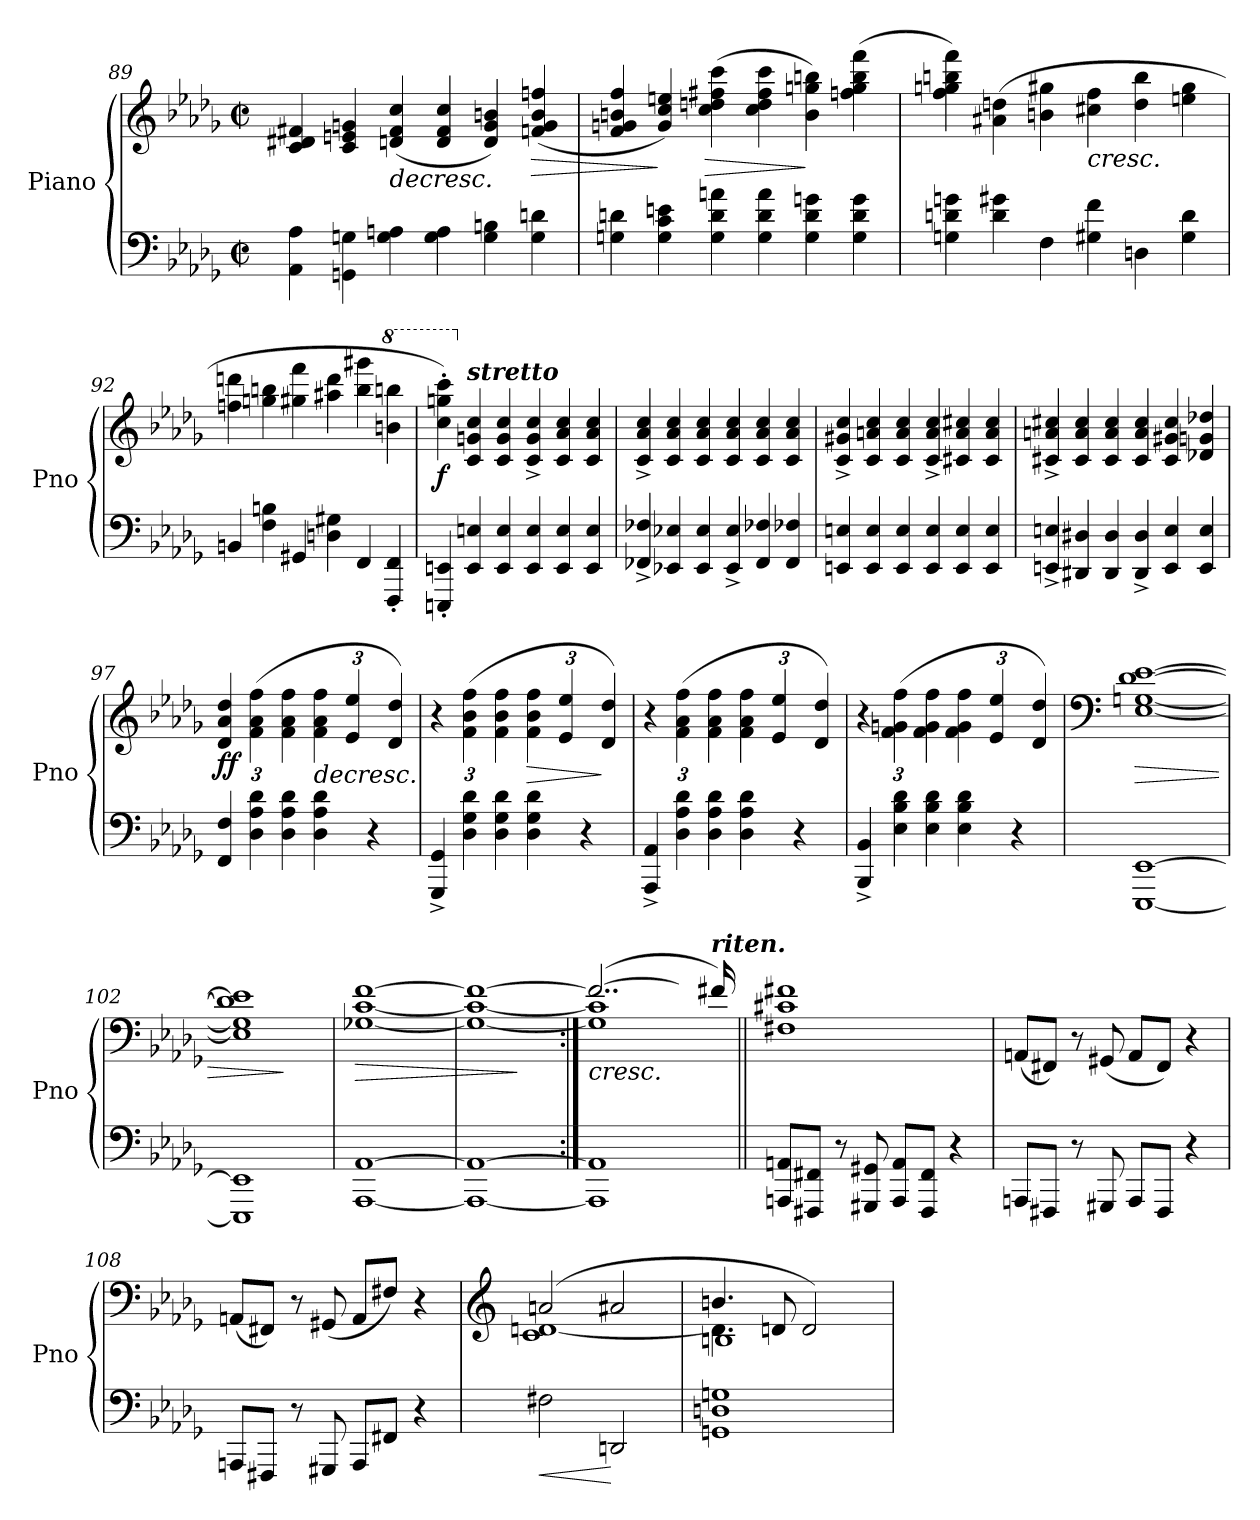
**kern	**kern	**dynam
*part1	*part1	*part1
*staff2	*staff1	*staff1/2
*I"Piano	*	*
*I'Pno	*	*
*clefF4	*clefG2	*
*k[b-e-a-d-g-]	*k[b-e-a-d-g-]	*
*M4/4	*M4/4	*
*met(c|)	*met(c|)	*
*Xtuplet	*Xtuplet	*
=89	=89	=89
6AA-\ 6A-\	6c/ 6d#X/ 6f#X/	.
6GGn\ 6Gn\	6c/ 6en/ 6gn/	.
!	!	!LO:HP:b
!	!	!LO:DY:n=1:b
6G\ 6An\	(>6dn/ 6f#/ 6cc/	> other-dynamics
6G\ 6A\	6d/ 6f#/ 6cc/	.
6G\ 6Bn\	6d/ 6g/ 6bn/)	.
!	!	!LO:HP:b
6G\ 6dn\	(>6fn/ 6g/ 6b/ 6ffn/	>
=90	=90	=90
6Gn\ 6dn\	6f/ 6gn/ 6bn/ 6ff/	.
6G\ 6c\ 6en\	6g/ 6cc/ 6een/)	]
!	!	!LO:HP:b
6G\ 6d\ 6an\	(6cc\ 6ddn\ 6ff#X\ 6ccc\	>
6G\ 6d\ 6a\	6cc\ 6dd\ 6ff#\ 6ccc\	.
6G\ 6d\ 6gn\	6b\ 6ggn\ 6bbn\)	]
6G\ 6d\ 6g\	(6ffn\ 6gg\ 6bb\ 6fff\	.
=91	=91	=91
6Gn\ 6dn\ 6gn\	6ff\ 6ggn\ 6bbn\ 6fff\)	.
6d\ 6g#X\	(6a#X\ 6ddn\	.
6F\	6bn\ 6gg#X\	.
!	!	!LO:HP:b
6G#X\ 6f\	6cc#X\ 6ff\	<
6Dn\	6dd\ 6bb\	.
6G#\ 6d\	6een\ 6gg#\	.
!!LO:LB:g=z
=92	=92	=92
6BBn/	6ffn\ 6dddn\	.
6F\ 6Bn\	6ggn\ 6bbn\	.
6GG#X/	6gg#X\ 6fff\	.
6Dn\ 6G#X\	6aa#X\ 6ddd\	.
6FF/	6bb\ 6ggg#X\	.
*	*8va	*
6FFF/' 6FF/'	6bbn\ 6bbbn\	]
=93	=93	=93
!	!	!LO:DY:b
6EEEn/' 6EEn/'	6ccc\' 6gggn\' 6cccc\')	f
*	*X8va	*
!	!LO:TX:a:Bi:t=stretto	!
6EE/ 6En/	6c/ 6gn/ 6cc/	.
6EE/ 6E/	6c/ 6g/ 6cc/	.
6EE/ 6E/	6c/^ 6g/^ 6cc/^	.
6EE/ 6E/	6c/ 6a-/ 6cc/	.
6EE/ 6E/	6c/ 6a-/ 6cc/	.
=94	=94	=94
6FF-X/^ 6F-X/^	6c/^ 6a-/^ 6cc/^	.
6EE-X/ 6E-X/	6c/ 6a-/ 6cc/	.
!	!	!LO:DY:b
6EE-/ 6E-/	6c/ 6a-/ 6cc/	other-dynamics
6EE-/^ 6E-/^	6c/ 6a-/ 6cc/	.
6FF-/ 6F-X/	6c/ 6a-/ 6cc/	.
6FF-/ 6F-X/	6c/ 6a-/ 6cc/	.
=95	=95	=95
6EEn/ 6En/	6c/^ 6g#X/^ 6cc/^	.
6EE/ 6E/	6c/ 6an/ 6cc/	.
6EE/ 6E/	6c/ 6a/ 6cc/	.
6EE/ 6E/	6c/^ 6a/^ 6cc/^	.
6EE/ 6E/	6c#X/ 6a/ 6cc#X/	.
6EE/ 6E/	6c#/ 6a/ 6cc#/	.
!!LO:LB:g=z
=96	=96	=96
6EEn/^ 6En/^	6c#X/^ 6an/^ 6cc#X/^	.
6DD#X/ 6D#X/	6c#/ 6a/ 6cc#/	.
6DD#/ 6D#/	6c#/ 6a/ 6cc#/	.
6DD#/^ 6D#/^	6c#/ 6a/ 6cc#/	.
6EE/ 6E/	6c#/ 6g#X/ 6cc#/	.
6EE/ 6E/	6d-X/ 6gn/ 6dd-X/	.
=97	=97	=97
*	*tuplet	*
*	*Xbrackettup	*
!	!	!LO:DY:b
6FF/ 6F/	6d-/ 6a-/ 6dd-/	ff
6D-\ 6A-\ 6d-\	(6f\ 6a-\ 6ff\	.
6D-\ 6A-\ 6d-\	6f\ 6a-\ 6ff\	.
!	!	!LO:HP:b
4D-\ 4A-\ 4d-\	6f\ 6a-\ 6ff\	>
.	6e-/ 6ee-/	.
4r	.	.
.	6d-/ 6dd-/)	[
=98	=98	=98
6GGG-/^ 6GG-/^	6r	.
6D-\ 6G-\ 6d-\	(6f\ 6b-\ 6ff\	.
6D-\ 6G-\ 6d-\	6f\ 6b-\ 6ff\	.
!	!	!LO:HP:b
4D-\ 4G-\ 4d-\	6f\ 6b-\ 6ff\	>
.	6e-/ 6ee-/	.
4r	.	.
.	6d-/ 6dd-/)	]
=99	=99	=99
6AAA-/^ 6AA-/^	6r	.
6D-\ 6A-\ 6d-\	(6f\ 6a-\ 6ff\	.
6D-\ 6A-\ 6d-\	6f\ 6a-\ 6ff\	.
4D-\ 4A-\ 4d-\	6f\ 6a-\ 6ff\	.
.	6e-/ 6ee-/	.
4r	.	.
.	6d-/ 6dd-/)	.
=100	=100	=100
6BBB-/^ 6BB-/^	6r	.
6E-\ 6B-\ 6d-\	(6f\ 6gn\ 6ff\	.
6E-\ 6B-\ 6d-\	6f\ 6g\ 6ff\	.
4E-\ 4B-\ 4d-\	6f\ 6g\ 6ff\	.
.	6e-/ 6ee-/	.
4r	.	.
.	6d-/ 6dd-/)	.
=101	=101	=101
*	*clefF4	*
!	!	!LO:HP:b
[1EEE- [1EE-	[1E- [1Gn [1d- [1e-	>
!!LO:LB:g=z
=102	=102	=102
1EEE-] 1EE-]	1E-] 1G] 1d-] 1e-]	.
.	.	]
=103	=103	=103
!	!	!LO:HP:b
*	*^	*
[1AAA- [1AA-	[1f	[1G-X [1c	>
=104	=104	=104	=104
1AAA-_ 1AA-_	1f_	1G-_ 1c_	.
*	*v	*v	*
.	.	]
=105:|!	=105:|!	=105:|!
!	!	!LO:HP:b
*	*^	*
1AAA-] 1AA-]	(>2..f/_	1G-] 1c]	<
.	16fyy]	.	.
!	!LO:TX:a:Bi:t=riten.	!	!
.	16f#X/)	.	]
*	*v	*v	*
!!LO:PB:g=z
=106||	=106||	=106||
!	!	!LO:DY:b
8AAAn/ 8AAn/L	1F#X 1c#X 1f#X	other-dynamics
8FFF#X/ 8FF#X/J	.	.
8r	.	.
8GGG#X/ 8GG#X/	.	.
8AAA/ 8AA/L	.	.
8FFF#/ 8FF#/J	.	.
4r	.	.
=107	=107	=107
8AAAn/L	(8AAn/L	.
8FFF#X/J	8FF#X/J)	.
8r	8r	.
8GGG#X/	(8GG#X/	.
8AAA/L	8AA/L	.
8FFF#/J	8FF#/J)	.
4r	4r	.
=108	=108	=108
8AAAn/L	(8AAn/L	.
8FFF#X/J	8FF#X/J)	.
8r	8r	.
8GGG#X/	(8GG#X/	.
8AAA/L	8AA/L	.
8FF#X/J	8F#X/J)	.
4r	4r	.
=109	=109	=109
*	*clefG2	*
!	!	!LO:HP:b=2
*	*^	*
2F#X\	(2an/	1c [1dn	<
2DDn/	2a#X/	.	[
=110	=110	=110	=110
*	*	*^	*
1GGn 1Dn 1Gn	4.bn/	4.d\]	1Bn	.
.	8dn/	2ryy	.	.
.	2d/)	.	.	[
.	.	8ryy	.	.
*	*v	*v	*v	*
=	=	=
*-	*-	*-
